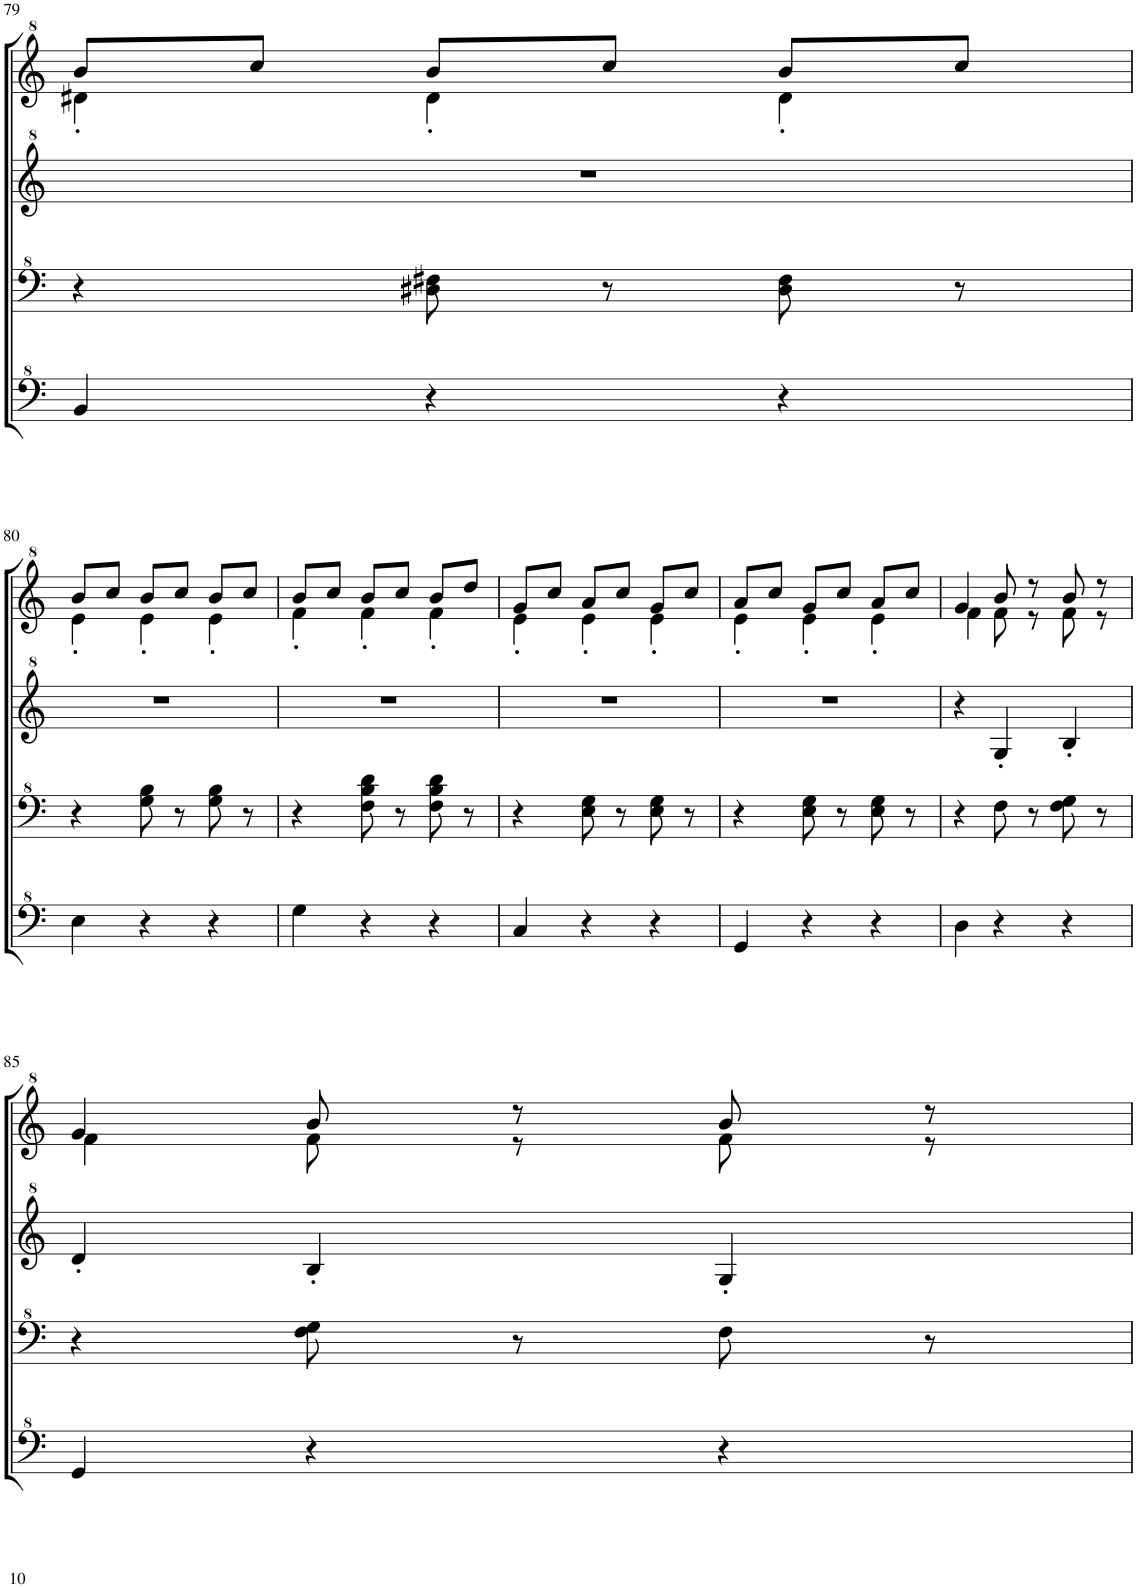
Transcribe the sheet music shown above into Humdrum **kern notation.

**kern	**kern	**kern	**kern
*part1	*part1	*part1	*part1
*staff4	*staff3	*staff2	*staff1
*I"Model III	*	*	*
!!LO:PB:g=z
*clefF^4	*clefF^4	*clefG^2	*clefG^2
*k[]	*k[]	*k[]	*k[]
*M3/4	*M3/4	*M3/4	*M3/4
=79	=79	=79	=79
*	*	*	*^
4B/	4r	2.r	8bb/L	4dd#X'\
.	.	.	8ccc/J	.
4r	8d#X\ 8f#X\	.	8bb/L	4dd#'\
.	8r	.	8ccc/J	.
4r	8d#\ 8f#\	.	8bb/L	4dd#'\
.	8r	.	8ccc/J	.
!!LO:LB:g=z	!!
=80	=80	=80	=80	=80
4e\	4r	2.r	8bb/L	4ee'\
.	.	.	8ccc/J	.
4r	8g\ 8b\	.	8bb/L	4ee'\
.	8r	.	8ccc/J	.
4r	8g\ 8b\	.	8bb/L	4ee'\
.	8r	.	8ccc/J	.
=81	=81	=81	=81	=81
4g\	4r	2.r	8bb/L	4ff'\
.	.	.	8ccc/J	.
4r	8f\ 8b\ 8dd\	.	8bb/L	4ff'\
.	8r	.	8ccc/J	.
4r	8f\ 8b\ 8dd\	.	8bb/L	4ff'\
.	8r	.	8ddd/J	.
=82	=82	=82	=82	=82
4c/	4r	2.r	8gg/L	4ee'\
.	.	.	8ccc/J	.
4r	8e\ 8g\	.	8aa/L	4ee'\
.	8r	.	8ccc/J	.
4r	8e\ 8g\	.	8gg/L	4ee'\
.	8r	.	8ccc/J	.
=83	=83	=83	=83	=83
4G/	4r	2.r	8aa/L	4ee'\
.	.	.	8ccc/J	.
4r	8e\ 8g\	.	8gg/L	4ee'\
.	8r	.	8ccc/J	.
4r	8e\ 8g\	.	8aa/L	4ee'\
.	8r	.	8ccc/J	.
=84	=84	=84	=84	=84
4d\	4r	4r	4gg/	4ff\
4r	8f\	4g'/	8bb/	8ff\
.	8r	.	8r	8r
4r	8f\ 8g\	4b'/	8bb/	8ff\
.	8r	.	8r	8r
!!LO:LB:g=z	!!
=85	=85	=85	=85	=85
4G/	4r	4dd'/	4gg/	4ff\
4r	8f\ 8g\	4b'/	8bb/	8ff\
.	8r	.	8r	8r
4r	8f\	4g'/	8bb/	8ff\
.	8r	.	8r	8r
*	*	*	*v	*v
=	=	=	=
*-	*-	*-	*-
